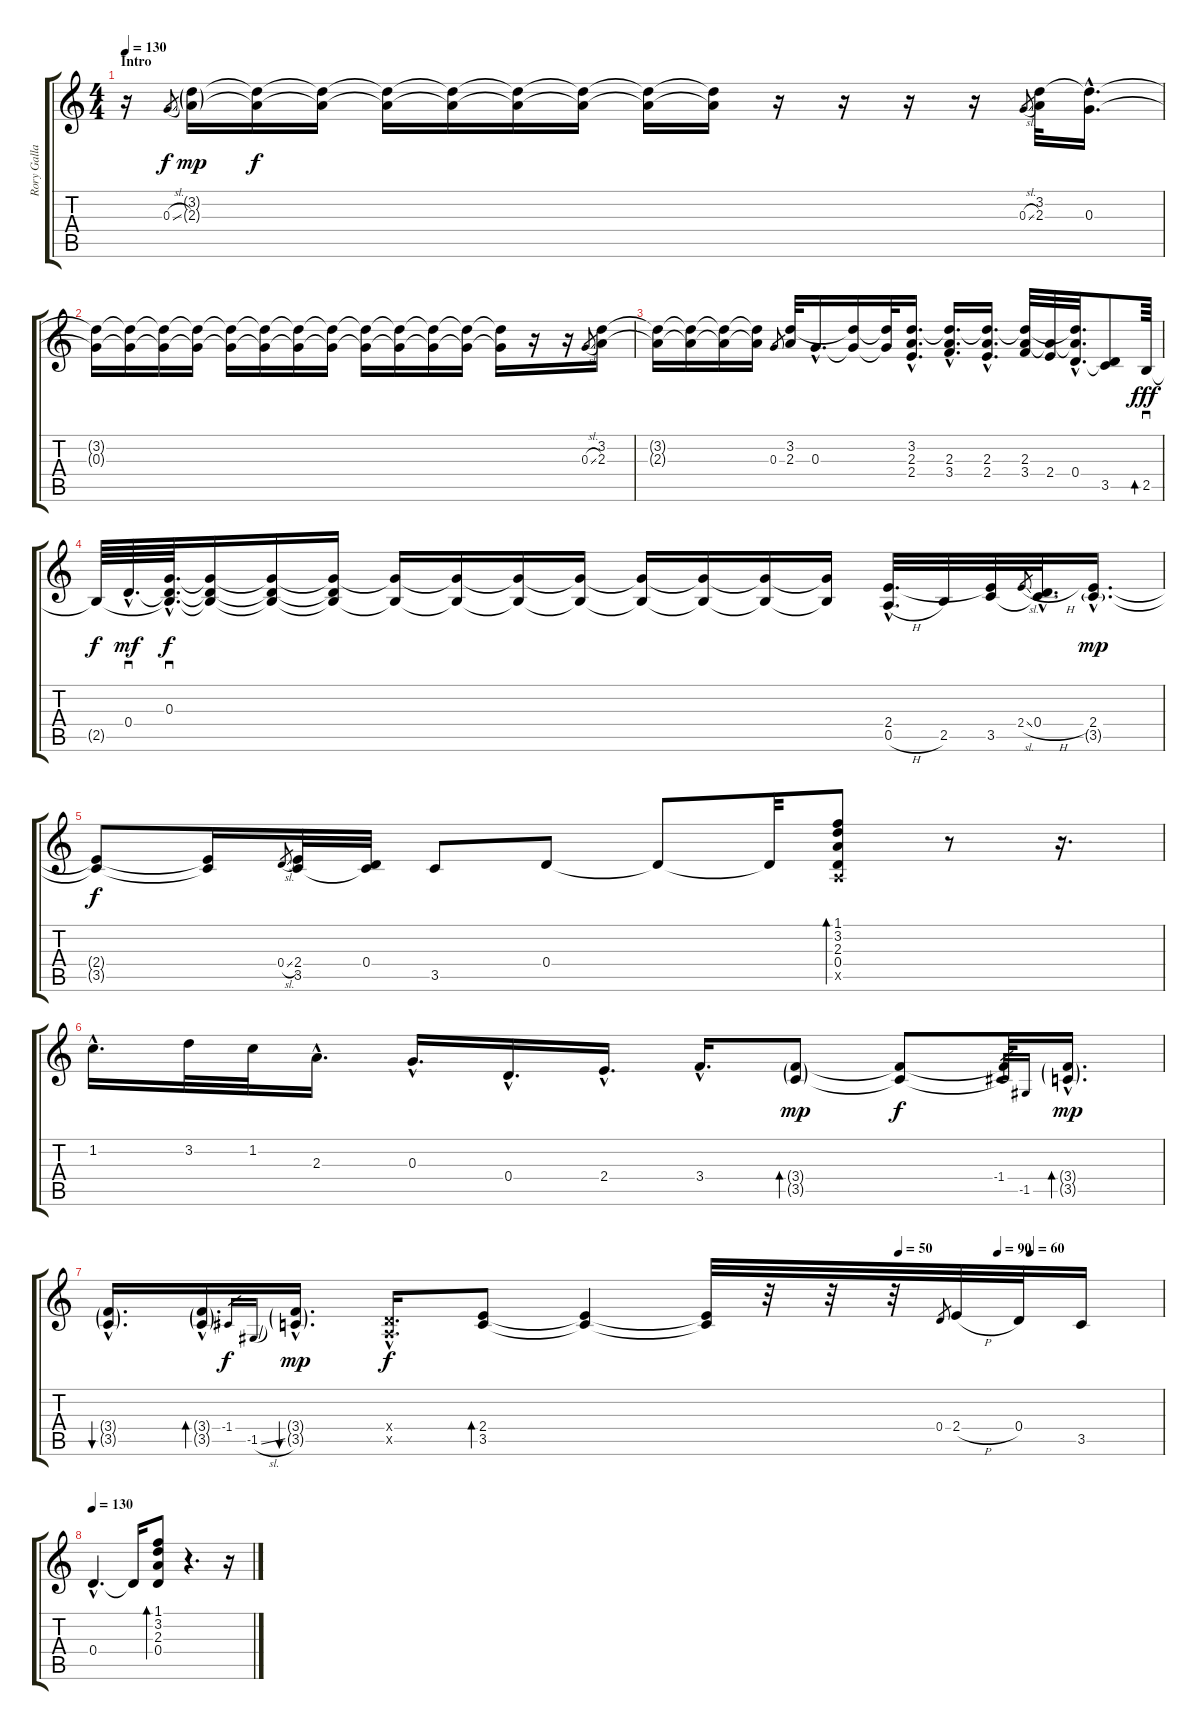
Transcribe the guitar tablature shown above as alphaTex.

\track ("Rory Gallagher (for sound)" "Rory Galla") {instrument electricguitarjazz}
\staff {score tabs}
\tuning (E4 B3 G3 D3 A2 E2) {hide}
\ts (4 4)
\section ("" "Intro")
\tempo 130
\tempo 90
\tempo 130
\clef g2
\ks c
r.16{dy f instrument electricguitarjazz} 0.3{sl}.8{gr} (3.2{g} 2.3{g}).16{dy mp volume 14} (3.2{t} 2.3{t}).16{dy f} (3.2{t} 2.3{t}).16{volume 12} (3.2{t} 2.3{t}).16 (3.2{t} 2.3{t}).16 (3.2{t} 2.3{t}).16 (3.2{t} 2.3{t}).16 (3.2{t} 2.3{t}).16 (3.2{t} 2.3{t}).16 r.16 r.16 r.16{volume 13} r.16 0.3{sl}.8{gr} (3.2 2.3).32 (3.2{hac t} 0.3{hac}).16{d} |
(3.2{t} 0.3{t}).16 (3.2{t} 0.3{t}).16 (3.2{t} 0.3{t}).16 (3.2{t} 0.3{t}).16 (3.2{t} 0.3{t}).16 (3.2{t} 0.3{t}).16 (3.2{t} 0.3{t}).16 (3.2{t} 0.3{t}).16 (3.2{t} 0.3{t}).16 (3.2{t} 0.3{t}).16 (3.2{t} 0.3{t}).16 (3.2{t} 0.3{t}).16 (3.2{t} 0.3{t}).16 r.16 r.16 0.3{sl}.8{gr} (3.2 2.3).16 |
(3.2{t} 2.3{t}).16 (3.2{t} 2.3{t}).16 (3.2{t} 2.3{t}).16 (3.2{t} 2.3{t}).16 0.3.8{gr} (3.2 2.3).32 0.3{hac}.16{d} (3.2{t} 0.3{t}).16 (3.2{t} 0.3{t}).32 (3.2{hac} 2.3{hac} 2.4{hac}).16{d} (3.2{hac t} 2.3{hac} 3.4{hac}).16{d} (3.2{hac t} 2.3{hac} 2.4{hac}).16{d} (3.2{t} 2.3 3.4).32 (2.3{t} 2.4).32 (3.2{hac t} 2.3{hac t} 0.4{hac}).32{d} (0.4{t} 3.5).8 2.5.64{sd bd 240 dy fff} |
2.5{t}.64{dy f} 0.4{hac}.64{d sd dy mf} (0.3{hac} 0.4{hac t} 2.5{hac t}).64{d sd dy f} (0.3{t} 0.4{t} 2.5{t}).16 (0.3{t} 0.4{t} 2.5{t}).16 (0.3{t} 0.4{t} 2.5{t}).16 (0.3{t} 2.5{t}).16 (0.3{t} 2.5{t}).16 (0.3{t} 2.5{t}).16 (0.3{t} 2.5{t}).16 (0.3{t} 2.5{t}).16 (0.3{t} 2.5{t}).16 (0.3{t} 2.5{t}).16 (0.3{t} 2.5{t}).16 (2.4{hac} 0.5{h hac}).32{d} 2.5.32 (2.4{t} 3.5).32 2.4{sl}.8{gr} (0.4{h hac} 3.5{hac t}).32{d} (2.4{hac} 3.5{g hac}).16{d dy mp} |
(2.4{t} 3.5{t}).8{dy f} (2.4{t} 3.5{t}).16 0.4{sl}.8{gr} (2.4 3.5).32 (0.4 3.5{t}).32 3.5.8 0.4.8 0.4{t}.8 0.4{t}.32 (1.1 3.2 2.3 0.4 0.5{x}).8{bd 240} r.8 r.16{d} |
1.2{hac}.16{d} 3.2.32 1.2.32 2.3{hac}.16{d} 0.3{hac}.16{d} 0.4{hac}.16{d} 2.4{hac}.16{d} 3.4{hac}.16{d} (3.4{g} 3.5{g}).8{bd 480 dy mp} (3.4{t} 3.5{t}).8{dy f} (3.4{t} 3.5{t}).32 -1.4.16{gr} -1.5.16{gr} (3.4{g hac} 3.5{g hac}).16{d bd 120 dy mp} |
\tempo (50 0.75)
\tempo (90 0.84375)
\tempo (60 0.875)
(3.4{g hac} 3.5{g hac}).16{d bu 120} (3.4{g hac} 3.5{g hac}).16{d bd 30} -1.4.16{gr dy f} -1.5{sl}.16{gr} (3.4{g hac} 3.5{g hac}).16{d bu 120 dy mp} (0.4{hac x} 0.5{hac x}).16{d dy f} (2.4 3.5).8{bd 120} (2.4{t} 3.5{t}).4 (2.4{t} 3.5{t}).32 r.32 r.32 r.32 0.4.8{gr} 2.4{h}.32 0.4.32 3.5.16 |
\tempo 125
\tempo 130
0.4{hac}.4{d} 0.4{t}.16 (1.1 3.2 2.3 0.4).8{bd 480} r.4{d} r.16
